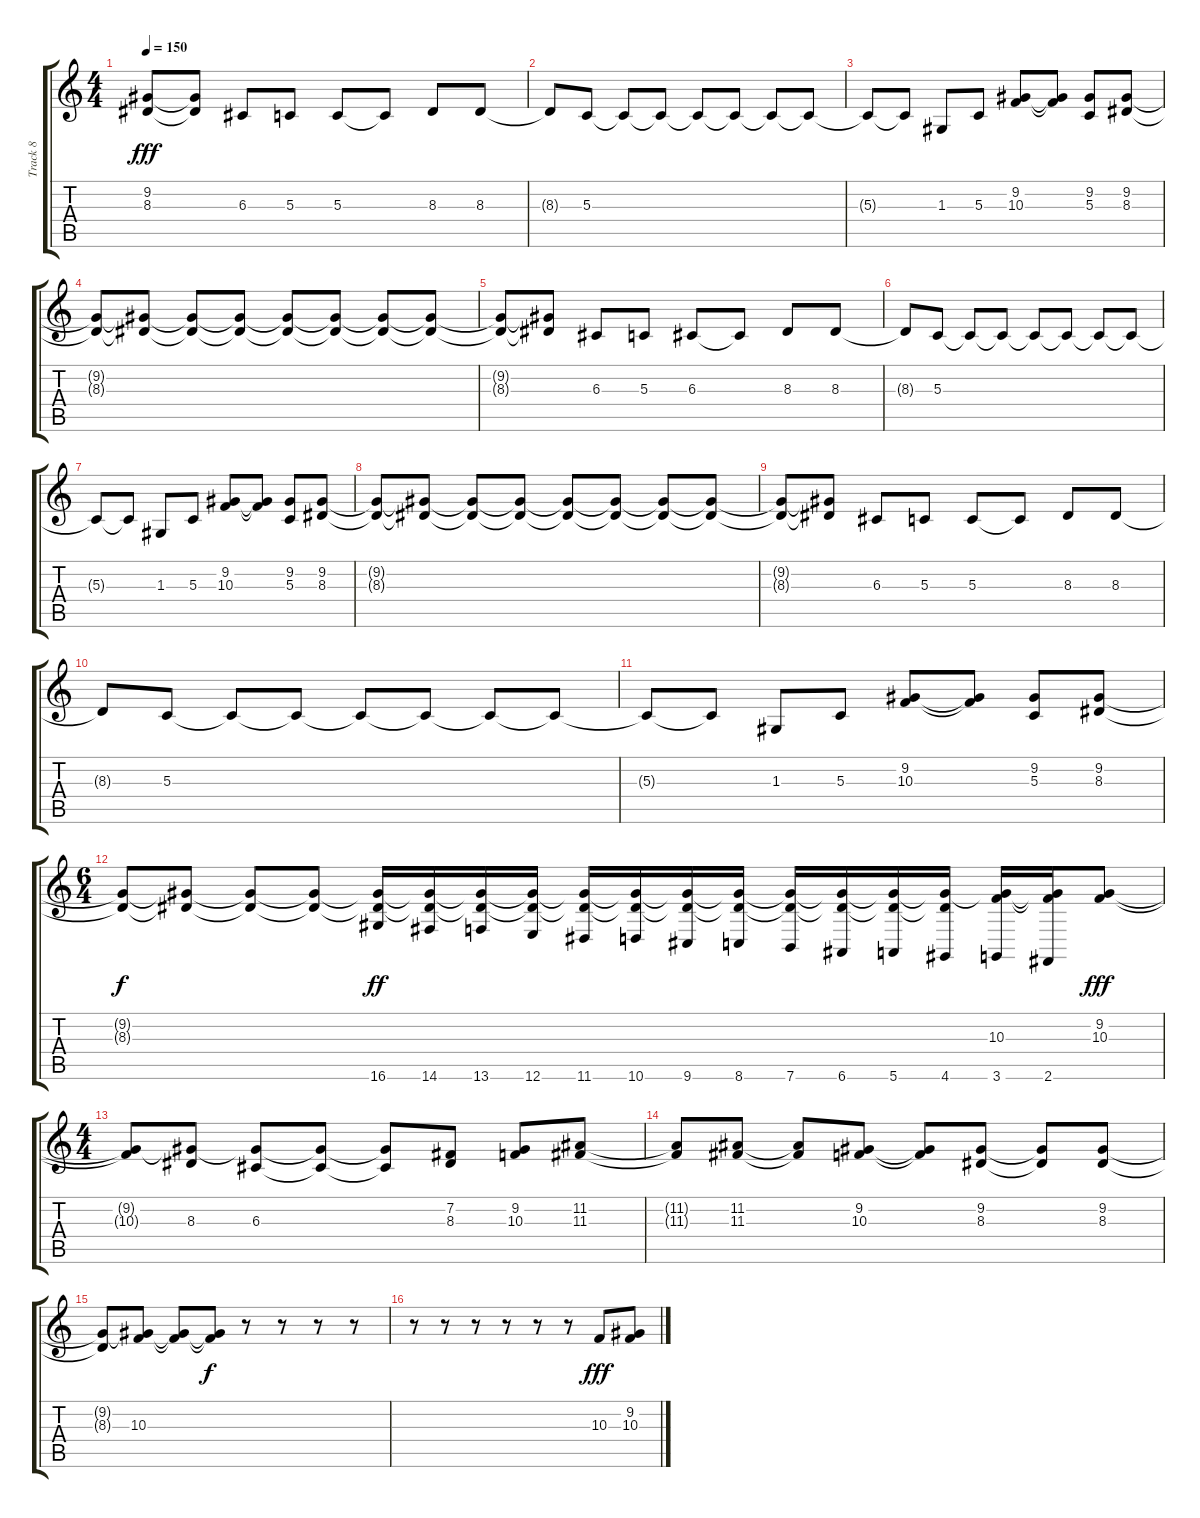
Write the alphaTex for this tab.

\track ("Track 8" "Track 8") {instrument lead2sawtooth}
\staff {score tabs}
\tuning (E4 B3 G3 D3 A2 E2) {hide}
\ts (4 4)
\tempo 150
\clef g2
\ks c
(9.2{t} 8.3{t}).8{dy fff} (9.2{t} 8.3{t}).8 6.3.8 5.3.8 5.3.8 5.3{t}.8 8.3.8 8.3.8 |
8.3{t}.8 5.3.8 5.3{t}.8 5.3{t}.8 5.3{t}.8 5.3{t}.8 5.3{t}.8 5.3{t}.8 |
5.3{t}.8 5.3{t}.8 1.3.8 5.3.8 (9.2 10.3).8 (9.2{t} 10.3{t}).8 (9.2 5.3).8 (9.2 8.3).8 |
(9.2{t} 8.3{t}).8 (9.2{t} 8.3{t}).8 (9.2{t} 8.3{t}).8 (9.2{t} 8.3{t}).8 (9.2{t} 8.3{t}).8 (9.2{t} 8.3{t}).8 (9.2{t} 8.3{t}).8 (9.2{t} 8.3{t}).8 |
(9.2{t} 8.3{t}).8 (9.2{t} 8.3{t}).8 6.3.8 5.3.8 6.3.8 6.3{t}.8 8.3.8 8.3.8 |
8.3{t}.8 5.3.8 5.3{t}.8 5.3{t}.8 5.3{t}.8 5.3{t}.8 5.3{t}.8 5.3{t}.8 |
5.3{t}.8 5.3{t}.8 1.3.8 5.3.8 (9.2 10.3).8 (9.2{t} 10.3{t}).8 (9.2 5.3).8 (9.2 8.3).8 |
(9.2{t} 8.3{t}).8 (9.2{t} 8.3{t}).8 (9.2{t} 8.3{t}).8 (9.2{t} 8.3{t}).8 (9.2{t} 8.3{t}).8 (9.2{t} 8.3{t}).8 (9.2{t} 8.3{t}).8 (9.2{t} 8.3{t}).8 |
(9.2{t} 8.3{t}).8 (9.2{t} 8.3{t}).8 6.3.8 5.3.8 5.3.8 5.3{t}.8 8.3.8 8.3.8 |
8.3{t}.8 5.3.8 5.3{t}.8 5.3{t}.8 5.3{t}.8 5.3{t}.8 5.3{t}.8 5.3{t}.8 |
5.3{t}.8 5.3{t}.8 1.3.8 5.3.8 (9.2 10.3).8 (9.2{t} 10.3{t}).8 (9.2 5.3).8 (9.2 8.3).8 |
\ts (6 4)
(9.2{t} 8.3{t}).8{dy f} (9.2{t} 8.3{t}).8 (9.2{t} 8.3{t}).8 (9.2{t} 8.3{t}).8 (9.2{t} 8.3{t} 16.6).16{dy ff} (9.2{t} 8.3{t} 14.6).16 (9.2{t} 8.3{t} 13.6).16 (9.2{t} 8.3{t} 12.6).16 (9.2{t} 8.3{t} 11.6).16 (9.2{t} 8.3{t} 10.6).16 (9.2{t} 8.3{t} 9.6).16 (9.2{t} 8.3{t} 8.6).16 (9.2{t} 8.3{t} 7.6).16 (9.2{t} 8.3{t} 6.6).16 (9.2{t} 8.3{t} 5.6).16 (9.2{t} 8.3{t} 4.6).16 (9.2{t} 10.3 3.6).16 (9.2{t} 10.3{t} 2.6).16 (9.2 10.3).8{dy fff} |
\ts (4 4)
(9.2{t} 10.3{t}).8 (9.2{t} 8.3).8 (9.2{t} 6.3).8 (9.2{t} 6.3{t}).8 (9.2{t} 6.3{t}).8 (7.2 8.3).8 (9.2 10.3).8 (11.2 11.3).8 |
(11.2{t} 11.3{t}).8 (11.2 11.3).8 (11.2{t} 11.3{t}).8 (9.2 10.3).8 (9.2{t} 10.3{t}).8 (9.2 8.3).8 (9.2{t} 8.3{t}).8 (9.2 8.3).8 |
(9.2{t} 8.3{t}).8 (9.2{t} 10.3).8 (9.2{t} 10.3{t}).8 (9.2{t} 10.3{t}).8{dy f} r.8 r.8 r.8 r.8 |
r.8 r.8 r.8 r.8 r.8 r.8 10.3.8{dy fff} (9.2 10.3).8
